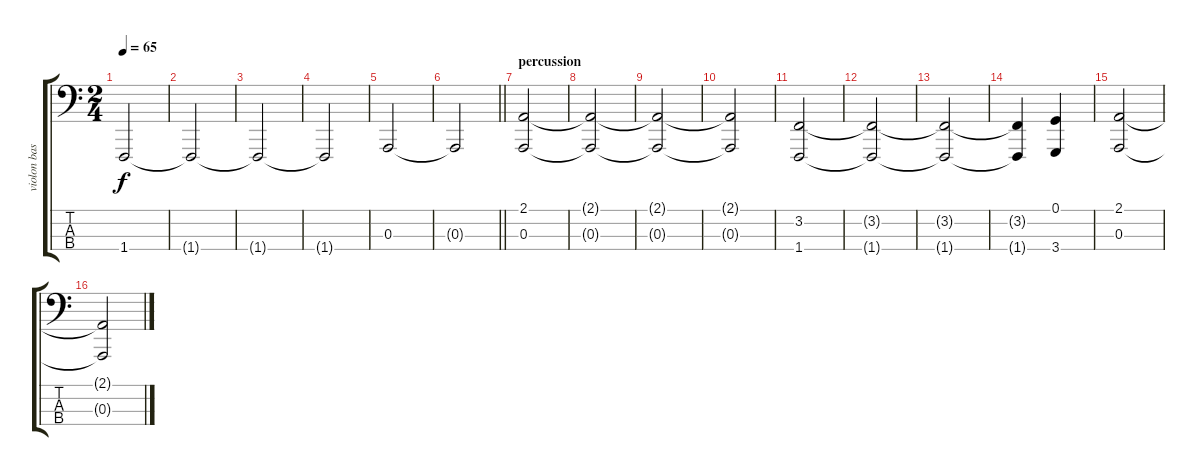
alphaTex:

\track ("violon bass" "violon bas") {instrument stringensemble1}
\staff {score tabs}
\tuning (G2 D2 A1 E1) {hide}
\ts (2 4)
\tempo 65
\clef f4
\ks c
1.4.2{dy f} |
1.4{t}.2 |
1.4{t}.2 |
1.4{t}.2 |
0.3.2{volume 0} |
\barLineRight lightlight
0.3{t}.2 |
\section ("" "percussion")
(2.1 0.3).2{volume 14} |
(2.1{t} 0.3{t}).2 |
(2.1{t} 0.3{t}).2 |
(2.1{t} 0.3{t}).2 |
(3.2 1.4).2 |
(3.2{t} 1.4{t}).2 |
(3.2{t} 1.4{t}).2 |
(3.2{t} 1.4{t}).4 (0.1 3.4).4 |
(2.1 0.3).2 |
(2.1{t} 0.3{t}).2
